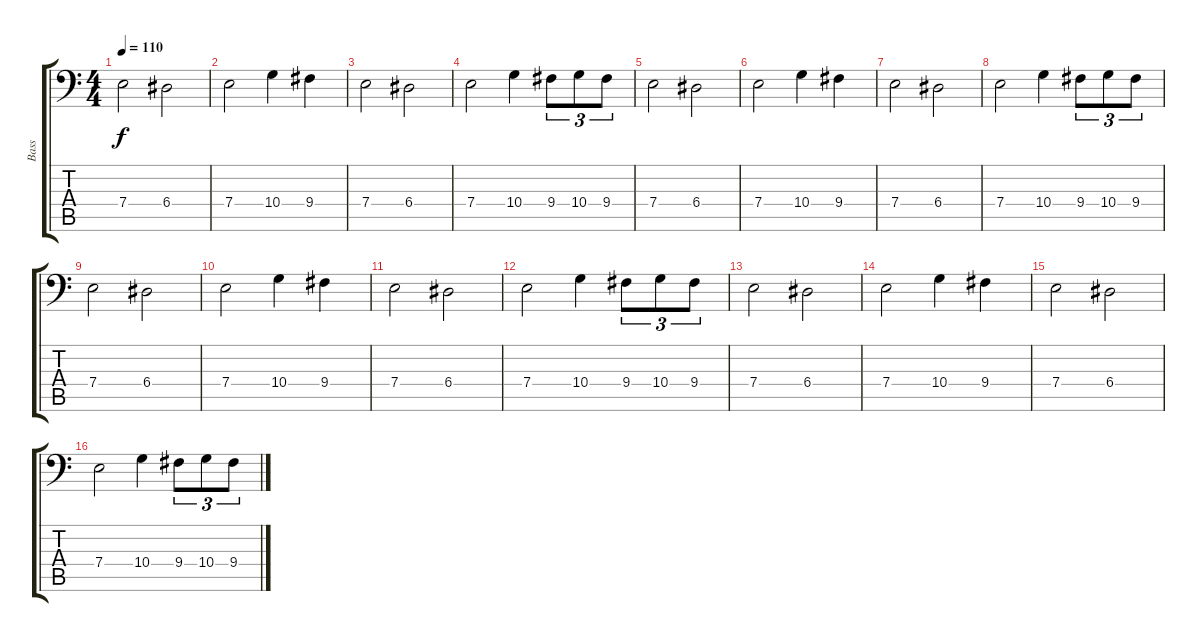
\track ("Bass" "Bass") {instrument slapbass2}
\staff {score tabs}
\tuning (C3 G2 D2 A1 E1 B0) {hide}
\ts (4 4)
\tempo 110
\clef f4
\ks c
7.4.2{dy f} 6.4.2 |
7.4.2 10.4.4 9.4.4 |
7.4.2 6.4.2 |
7.4.2 10.4.4 9.4.8{tu (3 2)} 10.4.8{tu (3 2)} 9.4.8{tu (3 2)} |
7.4.2 6.4.2 |
7.4.2 10.4.4 9.4.4 |
7.4.2 6.4.2 |
7.4.2 10.4.4 9.4.8{tu (3 2)} 10.4.8{tu (3 2)} 9.4.8{tu (3 2)} |
7.4.2 6.4.2 |
7.4.2 10.4.4 9.4.4 |
7.4.2 6.4.2 |
7.4.2 10.4.4 9.4.8{tu (3 2)} 10.4.8{tu (3 2)} 9.4.8{tu (3 2)} |
7.4.2 6.4.2 |
7.4.2 10.4.4 9.4.4 |
7.4.2 6.4.2 |
7.4.2 10.4.4 9.4.8{tu (3 2)} 10.4.8{tu (3 2)} 9.4.8{tu (3 2)}
